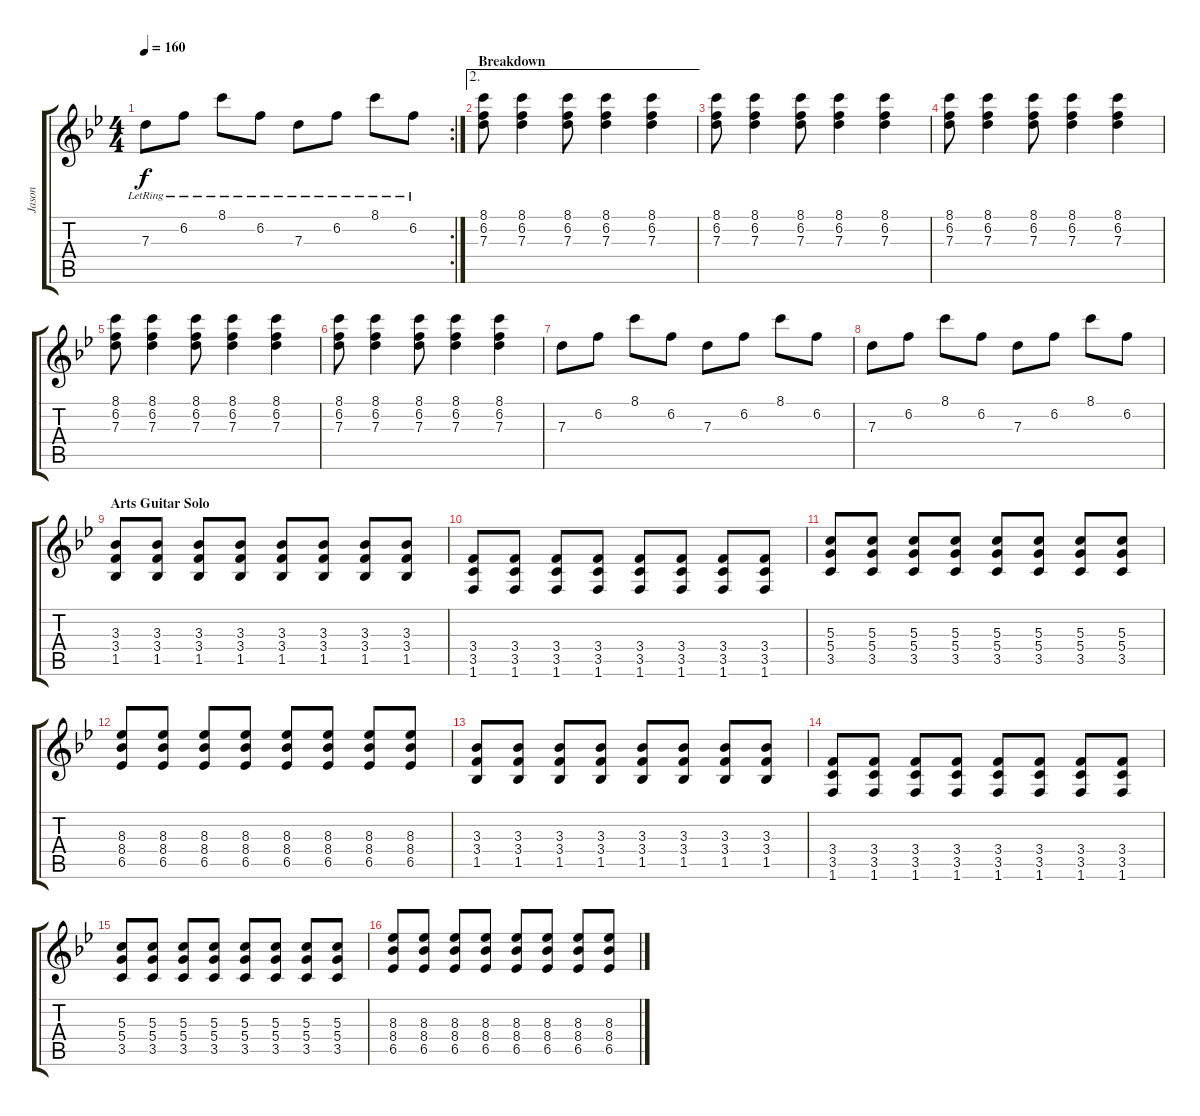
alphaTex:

\track ("Jason" "Jason") {instrument electricguitarclean}
\staff {score tabs}
\tuning (E4 B3 G3 D3 A2 E2) {hide}
\rc 2
\ts (4 4)
\tempo 160
\clef g2
\ks bb
7.3{lr}.8{dy f} 6.2{lr}.8 8.1{lr}.8 6.2{lr}.8 7.3{lr}.8 6.2{lr}.8 8.1{lr}.8 6.2{lr}.8 |
\ae 2
\section ("" "Breakdown")
(8.1 6.2 7.3).8{volume 16 instrument electricguitarclean} (8.1 6.2 7.3).4 (8.1 6.2 7.3).8 (8.1 6.2 7.3).4 (8.1 6.2 7.3).4 |
(8.1 6.2 7.3).8{volume 16 instrument electricguitarclean} (8.1 6.2 7.3).4 (8.1 6.2 7.3).8 (8.1 6.2 7.3).4 (8.1 6.2 7.3).4 |
(8.1 6.2 7.3).8{volume 16 instrument electricguitarclean} (8.1 6.2 7.3).4 (8.1 6.2 7.3).8 (8.1 6.2 7.3).4 (8.1 6.2 7.3).4 |
(8.1 6.2 7.3).8{volume 16 instrument electricguitarclean} (8.1 6.2 7.3).4 (8.1 6.2 7.3).8 (8.1 6.2 7.3).4 (8.1 6.2 7.3).4 |
(8.1 6.2 7.3).8{volume 16 instrument electricguitarclean} (8.1 6.2 7.3).4 (8.1 6.2 7.3).8 (8.1 6.2 7.3).4 (8.1 6.2 7.3).4 |
7.3.8 6.2.8 8.1.8 6.2.8 7.3.8 6.2.8 8.1.8 6.2.8 |
7.3.8 6.2.8 8.1.8 6.2.8 7.3.8 6.2.8 8.1.8 6.2.8 |
\section ("" "Arts Guitar Solo")
(3.3 3.4 1.5).8{volume 10 instrument distortionguitar} (3.3 3.4 1.5).8 (3.3 3.4 1.5).8 (3.3 3.4 1.5).8 (3.3 3.4 1.5).8 (3.3 3.4 1.5).8 (3.3 3.4 1.5).8 (3.3 3.4 1.5).8 |
(3.4 3.5 1.6).8 (3.4 3.5 1.6).8 (3.4 3.5 1.6).8 (3.4 3.5 1.6).8 (3.4 3.5 1.6).8 (3.4 3.5 1.6).8 (3.4 3.5 1.6).8 (3.4 3.5 1.6).8 |
(5.3 5.4 3.5).8 (5.3 5.4 3.5).8 (5.3 5.4 3.5).8 (5.3 5.4 3.5).8 (5.3 5.4 3.5).8 (5.3 5.4 3.5).8 (5.3 5.4 3.5).8 (5.3 5.4 3.5).8 |
(8.3 8.4 6.5).8 (8.3 8.4 6.5).8 (8.3 8.4 6.5).8 (8.3 8.4 6.5).8 (8.3 8.4 6.5).8 (8.3 8.4 6.5).8 (8.3 8.4 6.5).8 (8.3 8.4 6.5).8 |
(3.3 3.4 1.5).8{volume 10 instrument distortionguitar} (3.3 3.4 1.5).8 (3.3 3.4 1.5).8 (3.3 3.4 1.5).8 (3.3 3.4 1.5).8 (3.3 3.4 1.5).8 (3.3 3.4 1.5).8 (3.3 3.4 1.5).8 |
(3.4 3.5 1.6).8 (3.4 3.5 1.6).8 (3.4 3.5 1.6).8 (3.4 3.5 1.6).8 (3.4 3.5 1.6).8 (3.4 3.5 1.6).8 (3.4 3.5 1.6).8 (3.4 3.5 1.6).8 |
(5.3 5.4 3.5).8 (5.3 5.4 3.5).8 (5.3 5.4 3.5).8 (5.3 5.4 3.5).8 (5.3 5.4 3.5).8 (5.3 5.4 3.5).8 (5.3 5.4 3.5).8 (5.3 5.4 3.5).8 |
(8.3 8.4 6.5).8 (8.3 8.4 6.5).8 (8.3 8.4 6.5).8 (8.3 8.4 6.5).8 (8.3 8.4 6.5).8 (8.3 8.4 6.5).8 (8.3 8.4 6.5).8 (8.3 8.4 6.5).8
